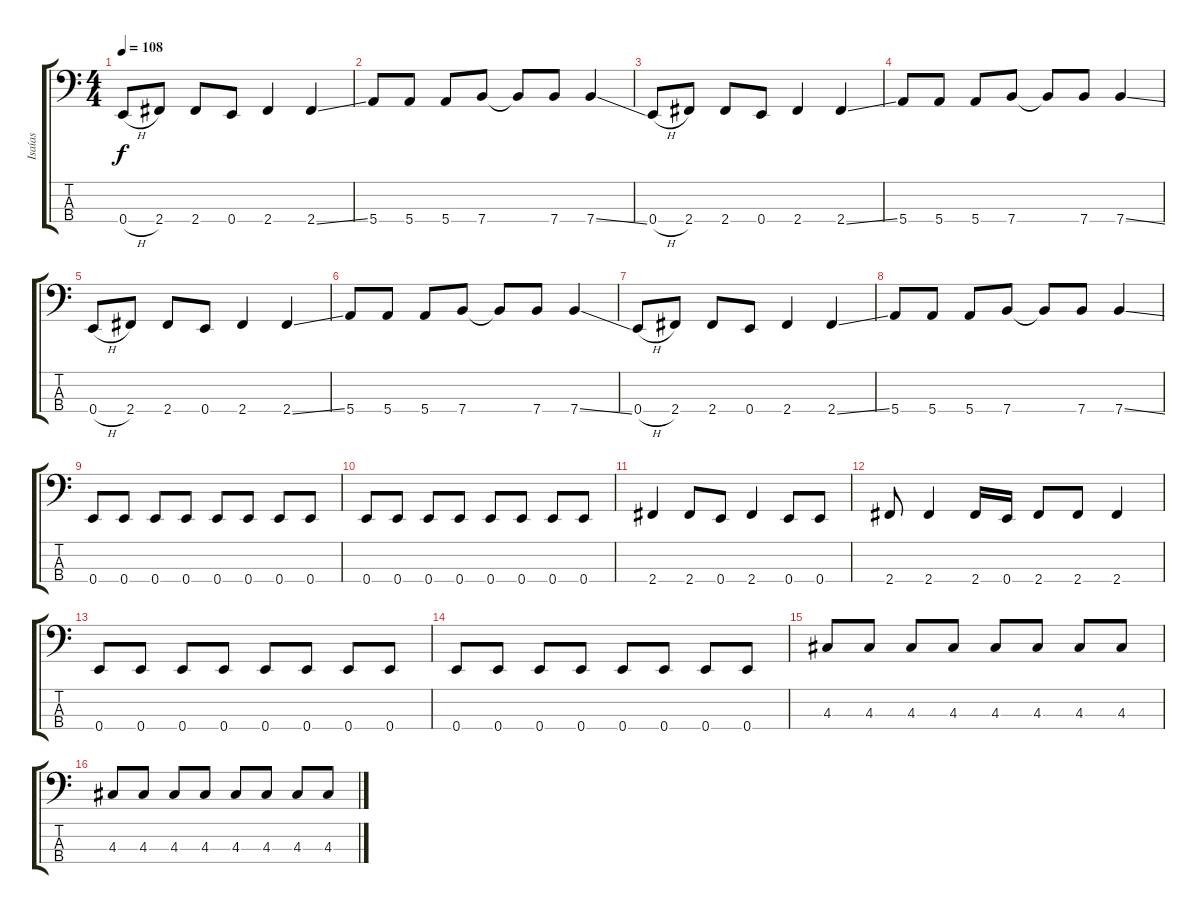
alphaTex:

\track ("Isaías" "Isaías") {instrument electricbasspick}
\staff {score tabs}
\tuning (G2 D2 A1 E1) {hide}
\ts (4 4)
\tempo 108
\clef f4
\ks c
0.4{h}.8{dy f} 2.4.8 2.4.8 0.4.8 2.4.4 2.4{ss}.4 |
5.4.8 5.4.8 5.4.8 7.4.8 7.4{t}.8 7.4.8 7.4{ss}.4 |
0.4{h}.8 2.4.8 2.4.8 0.4.8 2.4.4 2.4{ss}.4 |
5.4.8 5.4.8 5.4.8 7.4.8 7.4{t}.8 7.4.8 7.4{ss}.4 |
0.4{h}.8 2.4.8 2.4.8 0.4.8 2.4.4 2.4{ss}.4 |
5.4.8 5.4.8 5.4.8 7.4.8 7.4{t}.8 7.4.8 7.4{ss}.4 |
0.4{h}.8 2.4.8 2.4.8 0.4.8 2.4.4 2.4{ss}.4 |
5.4.8 5.4.8 5.4.8 7.4.8 7.4{t}.8 7.4.8 7.4{ss}.4 |
0.4.8 0.4.8 0.4.8 0.4.8 0.4.8 0.4.8 0.4.8 0.4.8 |
0.4.8 0.4.8 0.4.8 0.4.8 0.4.8 0.4.8 0.4.8 0.4.8 |
2.4.4 2.4.8 0.4.8 2.4.4 0.4.8 0.4.8 |
2.4.8 2.4.4 2.4.16 0.4.16 2.4.8 2.4.8 2.4.4 |
0.4.8 0.4.8 0.4.8 0.4.8 0.4.8 0.4.8 0.4.8 0.4.8 |
0.4.8 0.4.8 0.4.8 0.4.8 0.4.8 0.4.8 0.4.8 0.4.8 |
4.3.8 4.3.8 4.3.8 4.3.8 4.3.8 4.3.8 4.3.8 4.3.8 |
4.3.8 4.3.8 4.3.8 4.3.8 4.3.8 4.3.8 4.3.8 4.3.8
